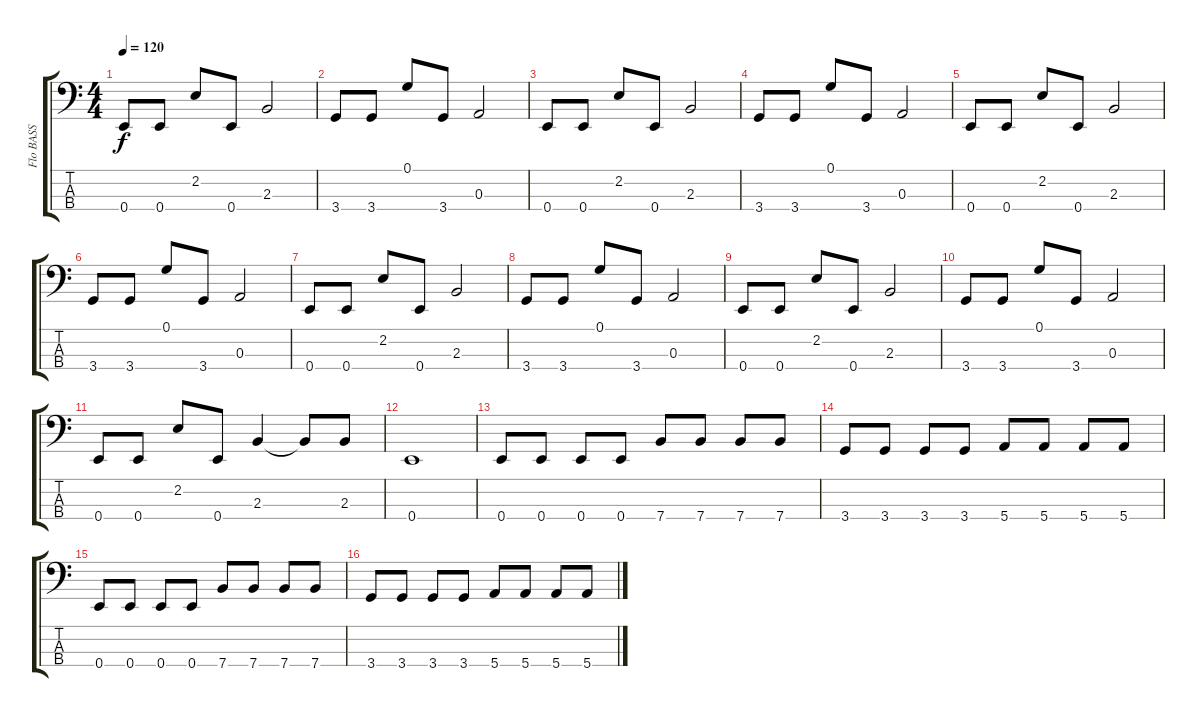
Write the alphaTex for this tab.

\track ("Flo BASS" "Flo BASS") {instrument slapbass1}
\staff {score tabs}
\tuning (G2 D2 A1 E1) {hide}
\ts (4 4)
\tempo 120
\clef f4
\ks c
0.4.8{dy f} 0.4.8 2.2.8 0.4.8 2.3.2 |
3.4.8 3.4.8 0.1.8 3.4.8 0.3.2 |
0.4.8 0.4.8 2.2.8 0.4.8 2.3.2 |
3.4.8 3.4.8 0.1.8 3.4.8 0.3.2 |
0.4.8 0.4.8 2.2.8 0.4.8 2.3.2 |
3.4.8 3.4.8 0.1.8 3.4.8 0.3.2 |
0.4.8 0.4.8 2.2.8 0.4.8 2.3.2 |
3.4.8 3.4.8 0.1.8 3.4.8 0.3.2 |
0.4.8 0.4.8 2.2.8 0.4.8 2.3.2 |
3.4.8 3.4.8 0.1.8 3.4.8 0.3.2 |
0.4.8 0.4.8 2.2.8 0.4.8 2.3.4 2.3{t}.8 2.3.8 |
0.4.1 |
0.4.8{instrument electricbassfinger} 0.4.8 0.4.8 0.4.8 7.4.8 7.4.8 7.4.8 7.4.8 |
3.4.8 3.4.8 3.4.8 3.4.8 5.4.8 5.4.8 5.4.8 5.4.8 |
0.4.8{instrument electricbassfinger} 0.4.8 0.4.8 0.4.8 7.4.8 7.4.8 7.4.8 7.4.8 |
3.4.8 3.4.8 3.4.8 3.4.8 5.4.8 5.4.8 5.4.8 5.4.8
